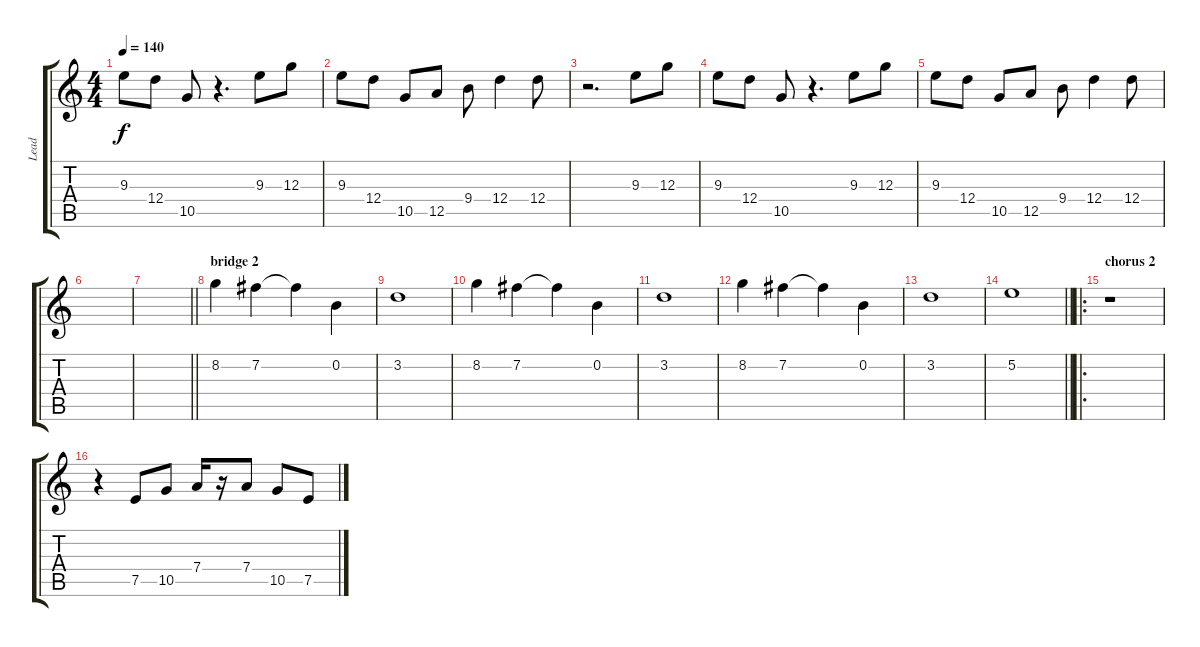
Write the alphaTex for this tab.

\track ("Lead" "Lead") {instrument overdrivenguitar}
\staff {score tabs}
\tuning (E4 B3 G3 D3 A2 E2) {hide}
\ts (4 4)
\tempo 140
\clef g2
\ks c
9.3.8{dy f} 12.4.8 10.5.8 r.4{d} 9.3.8 12.3.8 |
9.3.8 12.4.8 10.5.8 12.5.8 9.4.8 12.4.4 12.4.8 |
r.2{d} 9.3.8{volume 8} 12.3.8 |
9.3.8 12.4.8 10.5.8 r.4{d} 9.3.8 12.3.8 |
9.3.8 12.4.8 10.5.8 12.5.8 9.4.8 12.4.4 12.4.8 |
|
\barLineRight lightlight
|
\section ("" "bridge 2")
8.2.4 7.2.4 7.2{t}.4 0.2.4 |
3.2.1 |
8.2.4 7.2.4 7.2{t}.4 0.2.4 |
3.2.1 |
8.2.4 7.2.4 7.2{t}.4 0.2.4 |
3.2.1 |
\barLineRight lightlight
5.2.1 |
\ro
\section ("" "chorus 2")
r.1 |
r.4 7.5.8{instrument electricguitarmuted} 10.5.8 7.4.16 r.16 7.4.8 10.5.8 7.5.8
